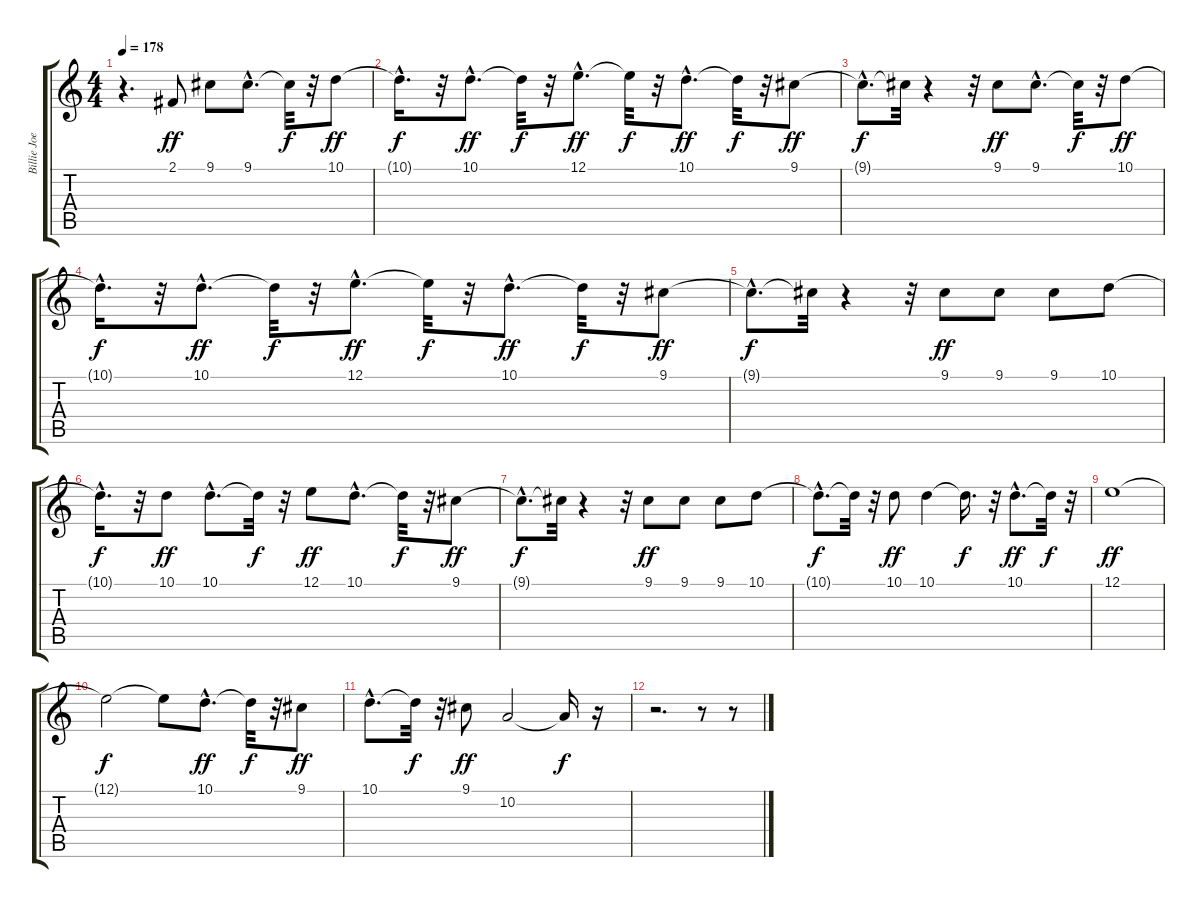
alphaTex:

\track ("Billie Joe - Vocals" "Billie Joe") {instrument lead6voice}
\staff {score tabs}
\tuning (E4 B3 G3 D3 A2 E2) {hide}
\ts (4 4)
\tempo 178
\clef g2
\ks c
r.4{d dy f} 2.1.8{dy ff} 9.1.8 9.1{hac}.8{d} 9.1{t}.32{dy f} r.32 10.1.8{dy ff} |
10.1{hac t}.16{d dy f} r.32 10.1{hac}.8{d dy ff} 10.1{t}.32{dy f} r.32 12.1{hac}.8{d dy ff} 12.1{t}.32{dy f} r.32 10.1{hac}.8{d dy ff} 10.1{t}.32{dy f} r.32 9.1.8{dy ff} |
9.1{hac t}.8{d dy f} 9.1{t}.32 r.4 r.32 9.1.8{dy ff} 9.1{hac}.8{d} 9.1{t}.32{dy f} r.32 10.1.8{dy ff} |
10.1{hac t}.16{d dy f} r.32 10.1{hac}.8{d dy ff} 10.1{t}.32{dy f} r.32 12.1{hac}.8{d dy ff} 12.1{t}.32{dy f} r.32 10.1{hac}.8{d dy ff} 10.1{t}.32{dy f} r.32 9.1.8{dy ff} |
9.1{hac t}.8{d dy f} 9.1{t}.32 r.4 r.32 9.1.8{dy ff} 9.1.8 9.1.8 10.1.8 |
10.1{hac t}.16{d dy f} r.32 10.1.8{dy ff} 10.1{hac}.8{d} 10.1{t}.32{dy f} r.32 12.1.8{dy ff} 10.1{hac}.8{d} 10.1{t}.32{dy f} r.32 9.1.8{dy ff} |
9.1{hac t}.8{d dy f} 9.1{t}.32 r.4 r.32 9.1.8{dy ff} 9.1.8 9.1.8 10.1.8 |
10.1{hac t}.8{d dy f} 10.1{t}.32 r.32 10.1.8{dy ff} 10.1.4 10.1{t}.16{d dy f} r.32 10.1{hac}.8{d dy ff} 10.1{t}.32{dy f} r.32 |
12.1.1{dy ff} |
12.1{t}.2{dy f} 12.1{t}.8 10.1{hac}.8{d dy ff} 10.1{t}.32{dy f} r.32 9.1.8{dy ff} |
10.1{hac}.8{d} 10.1{t}.32{dy f} r.32 9.1.8{dy ff} 10.2.2 10.2{t}.16{dy f} r.16 |
r.2{d} r.8 r.8
